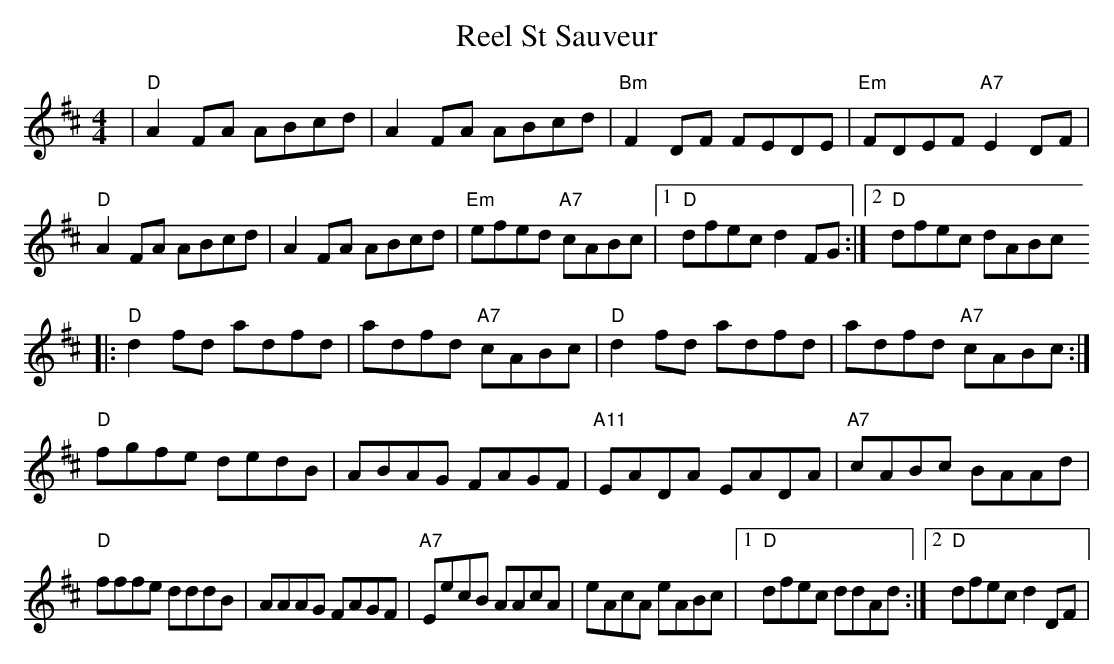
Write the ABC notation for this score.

X:1
T:Reel St Sauveur
M:4/4
L:1/8
K:D
|"D"A2FA ABcd|A2FA ABcd|"Bm"F2DF FEDE|"Em"FDEF "A7"E2DF|
"D"A2FA ABcd|A2FA ABcd|"Em"efed "A7"cABc|1 "D"dfec d2FG:|2 "D"dfec dABc
|:"D"d2fd adfd|adfd "A7"cABc|"D"d2fd adfd|adfd "A7"cABc:|
"D"fgfe dedB|ABAG FAGF|"A11"EADA EADA|"A7"cABc BAAd|
"D"fffe dddB|AAAG FAGF|"A7"EecB AAcA|eAcA eABc|1 "D"dfec ddAd:|2"D"dfec d2DF|
